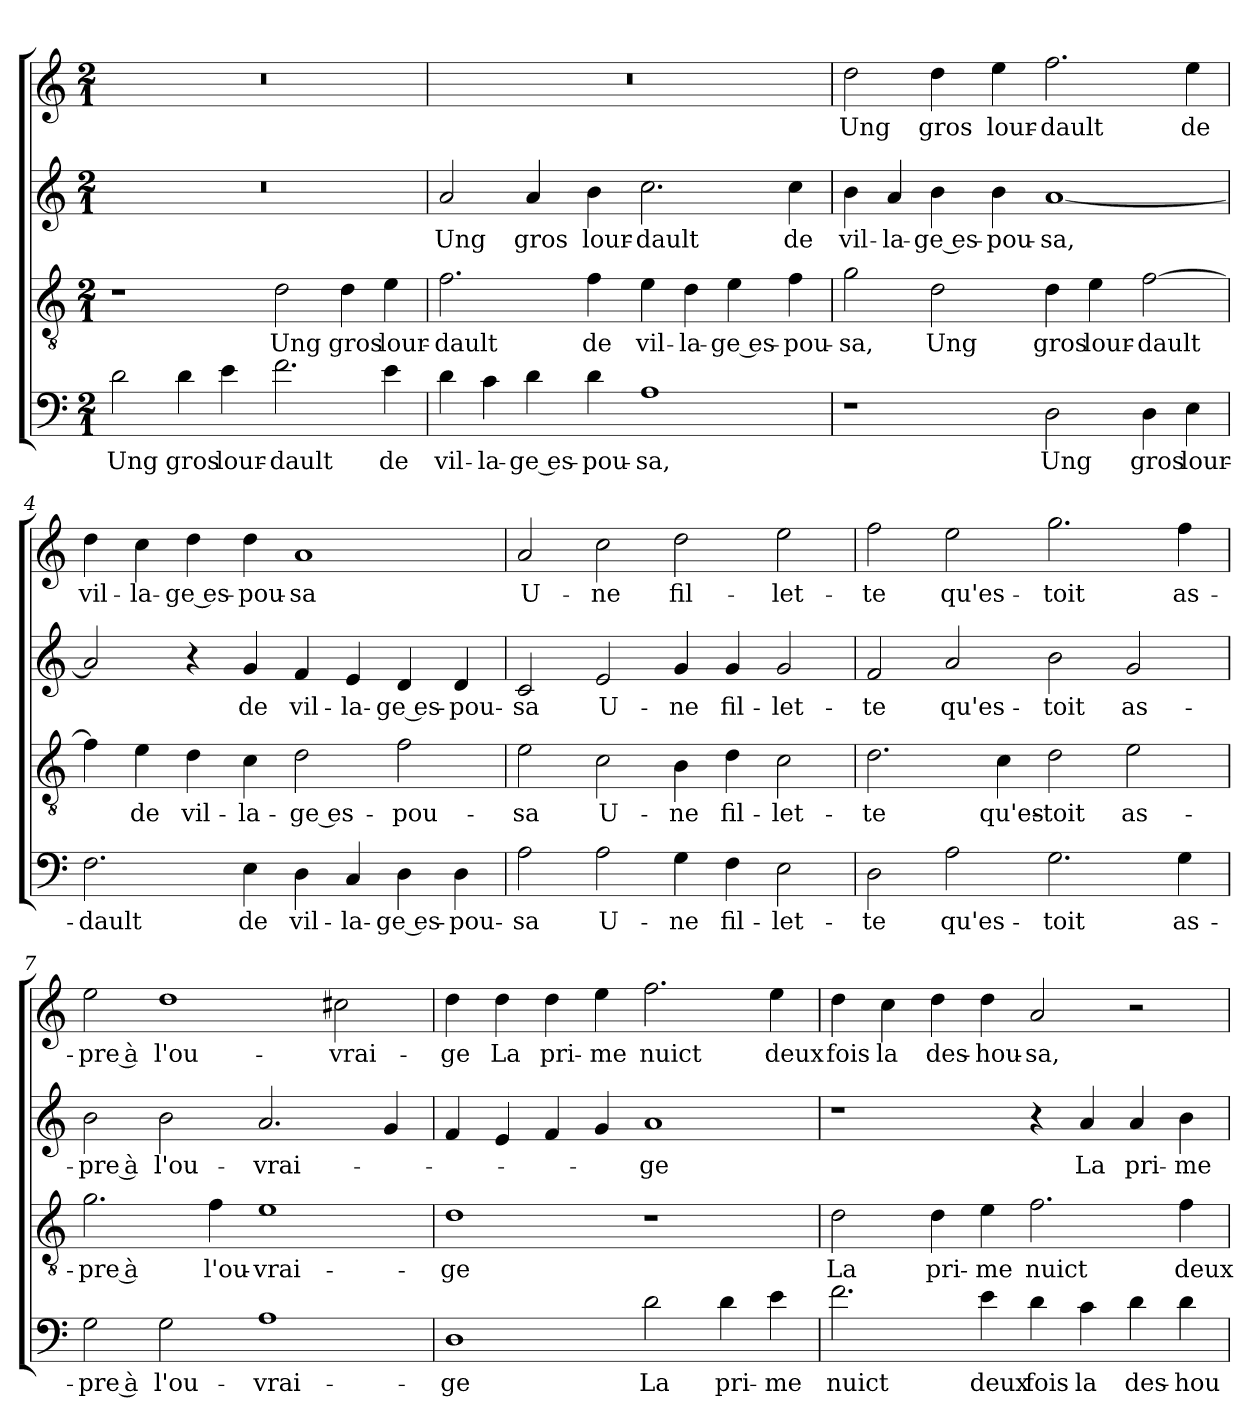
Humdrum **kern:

**kern	**text	**kern	**text	**kern	**text	**kern	**text
*part4	*part4	*part3	*part3	*part2	*part2	*part1	*part1
*staff4	*staff4	*staff3	*staff3	*staff2	*staff2	*staff1	*staff1
*clefF4	*	*clefGv2	*	*clefG2	*	*clefG2	*
*	*	*ITrd-7c-12	*	*	*	*	*
*k[]	*	*k[]	*	*k[]	*	*k[]	*
*C:	*	*C:	*	*C:	*	*C:	*
*M2/1	*	*M2/1	*	*M2/1	*	*M2/1	*
=1	=1	=1	=1	=1	=1	=1	=1
2d\	Ung	1r	.	0r	.	0r	.
4d\	gros	.	.	.	.	.	.
4e\	lour-	.	.	.	.	.	.
2.f\	-dault	2dd\	Ung	.	.	.	.
.	.	4dd\	gros	.	.	.	.
4e\	de	4ee\	lour-	.	.	.	.
=2	=2	=2	=2	=2	=2	=2	=2
4d\	vil-	2.ff\	-dault	2a/	Ung	0r	.
4c\	-la-	.	.	.	.	.	.
4d\	-ge es-	.	.	4a/	gros	.	.
4d\	-pou-	4ff\	de	4b\	lour-	.	.
1A\	-sa,	4ee\	vil-	2.cc\	-dault	.	.
.	.	4dd\	-la-	.	.	.	.
.	.	4ee\	-ge es-	.	.	.	.
.	.	4ff\	-pou-	4cc\	de	.	.
=3	=3	=3	=3	=3	=3	=3	=3
1r	.	2gg\	-sa,	4b\	vil-	2dd\	Ung
.	.	.	.	4a/	-la-	.	.
.	.	2dd\	Ung	4b\	-ge es-	4dd\	gros
.	.	.	.	4b\	-pou-	4ee\	lour-
2D\	Ung	4dd\	gros	[1a/	-sa,	2.ff\	-dault
.	.	4ee\	lour-	.	.	.	.
4D\	gros	[2ff\	-dault	.	.	.	.
4E\	lour-	.	.	.	.	4ee\	de
!!LO:LB:g=z
=4	=4	=4	=4	=4	=4	=4	=4
2.F\	-dault	4ff\]	.	2a/]	.	4dd\	vil-
.	.	4ee\	de	.	.	4cc\	-la-
.	.	4dd\	vil-	4r	.	4dd\	-ge es-
4E\	de	4cc\	-la-	4g/	de	4dd\	-pou-
4D\	vil-	2dd\	-ge es-	4f/	vil-	1a/	-sa
4C/	-la-	.	.	4e/	-la-	.	.
4D\	-ge es-	2ff\	-pou-	4d/	-ge es-	.	.
4D\	-pou-	.	.	4d/	-pou-	.	.
=5	=5	=5	=5	=5	=5	=5	=5
2A\	-sa	2ee\	-sa	2c/	-sa	2a/	U-
2A\	U-	2cc\	U-	2e/	U-	2cc\	-ne
4G\	-ne	4b\	-ne	4g/	-ne	2dd\	fil-
4F\	fil-	4dd\	fil-	4g/	fil-	.	.
2E\	-let-	2cc\	-let-	2g/	-let-	2ee\	-let-
=6	=6	=6	=6	=6	=6	=6	=6
2D\	-te	2.dd\	-te	2f/	-te	2ff\	-te
2A\	qu'es-	.	.	2a/	qu'es-	2ee\	qu'es-
.	.	4cc\	qu'es-	.	.	.	.
2.G\	-toit	2dd\	-toit	2b\	-toit	2.gg\	-toit
.	.	2ee\	as-	2g/	as-	.	.
4G\	as-	.	.	.	.	4ff\	as-
=7	=7	=7	=7	=7	=7	=7	=7
2G\	-pre à	2.gg\	-pre à	2b\	-pre à	2ee\	-pre à
2G\	l'ou-	.	.	2b\	l'ou-	1dd\	l'ou-
.	.	4ff\	l'ou-	.	.	.	.
1A\	-vrai-	1ee\	-vrai-	2.a/	-vrai-	.	.
.	.	.	.	.	.	2cc#X\	-vrai-
.	.	.	.	4g/	.	.	.
!!LO:LB:g=z
=8	=8	=8	=8	=8	=8	=8	=8
1D\	-ge	1dd\	-ge	4f/	.	4dd\	-ge
.	.	.	.	4e/	.	4dd\	La
.	.	.	.	4f/	.	4dd\	pri-
.	.	.	.	4g/	.	4ee\	-me
2d\	La	1r	.	1a/	-ge	2.ff\	nuict
4d\	pri-	.	.	.	.	.	.
4e\	-me	.	.	.	.	4ee\	deux
=9	=9	=9	=9	=9	=9	=9	=9
2.f\	nuict	2dd\	La	1r	.	4dd\	fois
.	.	.	.	.	.	4cc\	la
.	.	4dd\	pri-	.	.	4dd\	des-
4e\	deux	4ee\	-me	.	.	4dd\	-hou-
4d\	fois	2.ff\	nuict	4r	.	2a/	-sa,
4c\	la	.	.	4a/	La	.	.
4d\	des-	.	.	4a/	pri-	2r	.
4d\	-hou-	4ff\	deux	4b\	-me	.	.
=	=	=	=	=	=	=	=
*-	*-	*-	*-	*-	*-	*-	*-
